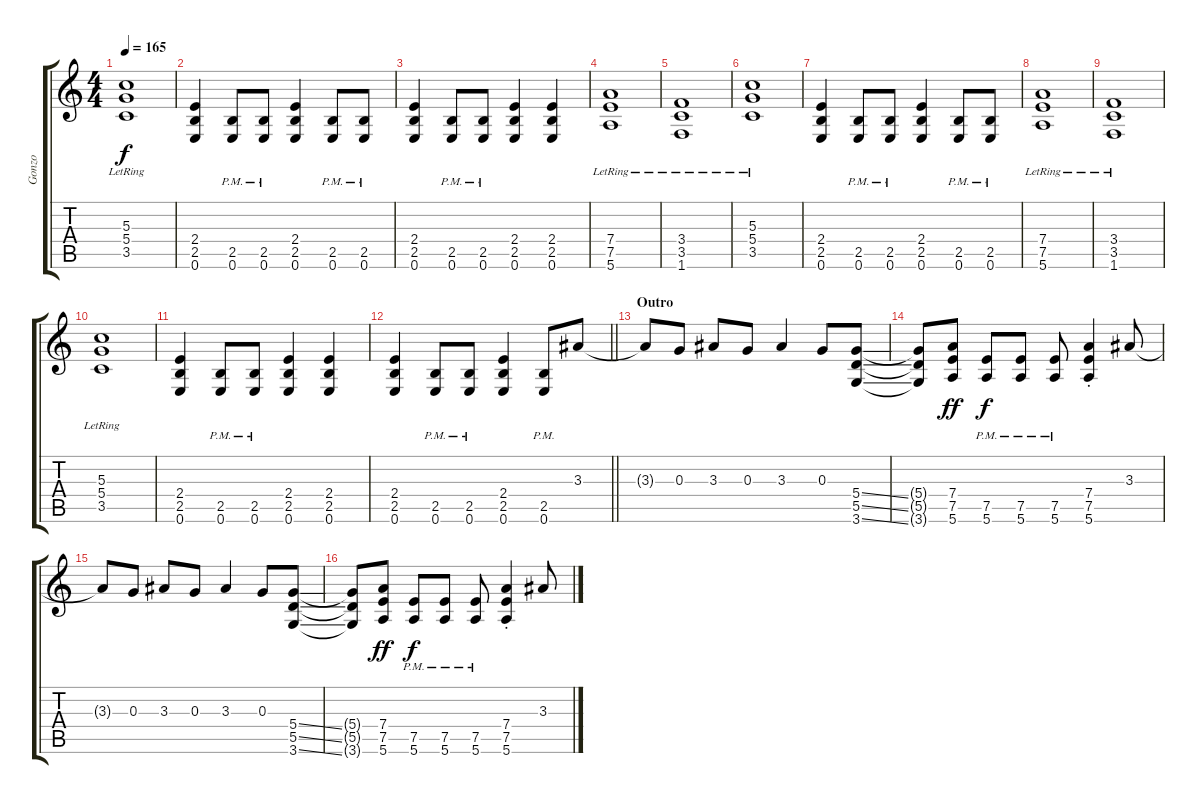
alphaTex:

\track ("Gonzo" "Gonzo") {instrument distortionguitar}
\staff {score tabs}
\tuning (E4 B3 G3 D3 A2 E2) {hide}
\ts (4 4)
\tempo 165
\clef g2
\ks c
(5.3{lr} 5.4{lr} 3.5{lr}).1{dy f} |
(2.4 2.5 0.6).4 (2.5{pm} 0.6{pm}).8 (2.5{pm} 0.6{pm}).8 (2.4 2.5 0.6).4 (2.5{pm} 0.6{pm}).8 (2.5{pm} 0.6{pm}).8 |
(2.4 2.5 0.6).4 (2.5{pm} 0.6{pm}).8 (2.5{pm} 0.6{pm}).8 (2.4 2.5 0.6).4 (2.4 2.5 0.6).4 |
(7.4{lr} 7.5{lr} 5.6{lr}).1 |
(3.4{lr} 3.5{lr} 1.6{lr}).1 |
(5.3{lr} 5.4{lr} 3.5{lr}).1 |
(2.4 2.5 0.6).4 (2.5{pm} 0.6{pm}).8 (2.5{pm} 0.6{pm}).8 (2.4 2.5 0.6).4 (2.5{pm} 0.6{pm}).8 (2.5{pm} 0.6{pm}).8 |
(7.4{lr} 7.5{lr} 5.6{lr}).1 |
(3.4{lr} 3.5{lr} 1.6{lr}).1 |
(5.3{lr} 5.4{lr} 3.5{lr}).1 |
(2.4 2.5 0.6).4 (2.5{pm} 0.6{pm}).8 (2.5{pm} 0.6{pm}).8 (2.4 2.5 0.6).4 (2.4 2.5 0.6).4 |
\barLineRight lightlight
(2.4 2.5 0.6).4 (2.5{pm} 0.6{pm}).8 (2.5{pm} 0.6{pm}).8 (2.4 2.5 0.6).4 (2.5{pm} 0.6{pm}).8 3.3.8 |
\section ("" "Outro")
3.3{t}.8 0.3.8 3.3.8 0.3.8 3.3.4 0.3.8 (5.4{ss} 5.5{ss} 3.6{ss}).8 |
(5.4{t} 5.5{t} 3.6{t}).8 (7.4 7.5 5.6).8{dy ff} (7.5{pm} 5.6{pm}).8{dy f} (7.5{pm} 5.6{pm}).8 (7.5{pm} 5.6{pm}).8 (7.4{st} 7.5{st} 5.6{st}).4 3.3.8 |
3.3{t}.8 0.3.8 3.3.8 0.3.8 3.3.4 0.3.8 (5.4{ss} 5.5{ss} 3.6{ss}).8 |
(5.4{t} 5.5{t} 3.6{t}).8 (7.4 7.5 5.6).8{dy ff} (7.5{pm} 5.6{pm}).8{dy f} (7.5{pm} 5.6{pm}).8 (7.5{pm} 5.6{pm}).8 (7.4{st} 7.5{st} 5.6{st}).4 3.3.8
